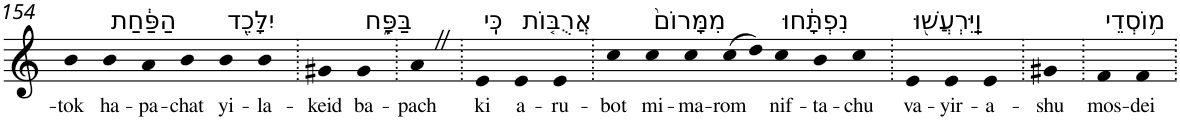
**kern	**text
*part1	*part1
*staff1	*staff1
*I"Piano	*
*I'Pno	*
!!LO:PB:g=z
*clefG2	*
*k[]	*
=154	=154
!	!LO:LY:b
4b	-tok
!LO:TX:a:t=הַפַּ֔חַת	!
!	!LO:LY:b
4b	ha-
!	!LO:LY:b
4a	-pa-
!	!LO:LY:b
4b	-chat
!LO:TX:a:t=יִלָּכֵ֖ד	!
!	!LO:LY:b
4b	yi-
!	!LO:LY:b
4b	-la-
=155.	=155.
!	!LO:LY:b
4g#X	-keid
!LO:TX:a:t=בַּפָּ֑ח	!
!	!LO:LY:b
4g#	ba-
=156.	=156.
!	!LO:LY:b
4aZ	-pach
=157.	=157.
!LO:TX:a:t=כִּֽי	!
!	!LO:LY:b
4e	ki
!LO:TX:a:t=אֲרֻבּ֤וֹת	!
!	!LO:LY:b
4e	a-
!	!LO:LY:b
4e	-ru-
=158.	=158.
!	!LO:LY:b
4cc	-bot
!LO:TX:a:t=מִמָּרוֹם֙	!
!	!LO:LY:b
4cc	mi-
!	!LO:LY:b
4cc	-ma-
!	!LO:LY:b
(8cc	-rom
8dd)	.
!LO:TX:a:t=נִפְתָּ֔חוּ	!
!	!LO:LY:b
4cc	nif-
!	!LO:LY:b
4b	-ta-
!	!LO:LY:b
4cc	-chu
=159.	=159.
!LO:TX:a:t=וַֽיִּרְעֲשׁ֖וּ	!
!	!LO:LY:b
4e	va-
!	!LO:LY:b
4e	-yir-
!	!LO:LY:b
4e	-a-
=160.	=160.
!	!LO:LY:b
4g#X	-shu
=161.	=161.
!LO:TX:a:t=מ֥וֹסְדֵי	!
!	!LO:LY:b
4f	mos-
!	!LO:LY:b
4f	-dei
=.	=.
*-	*-
